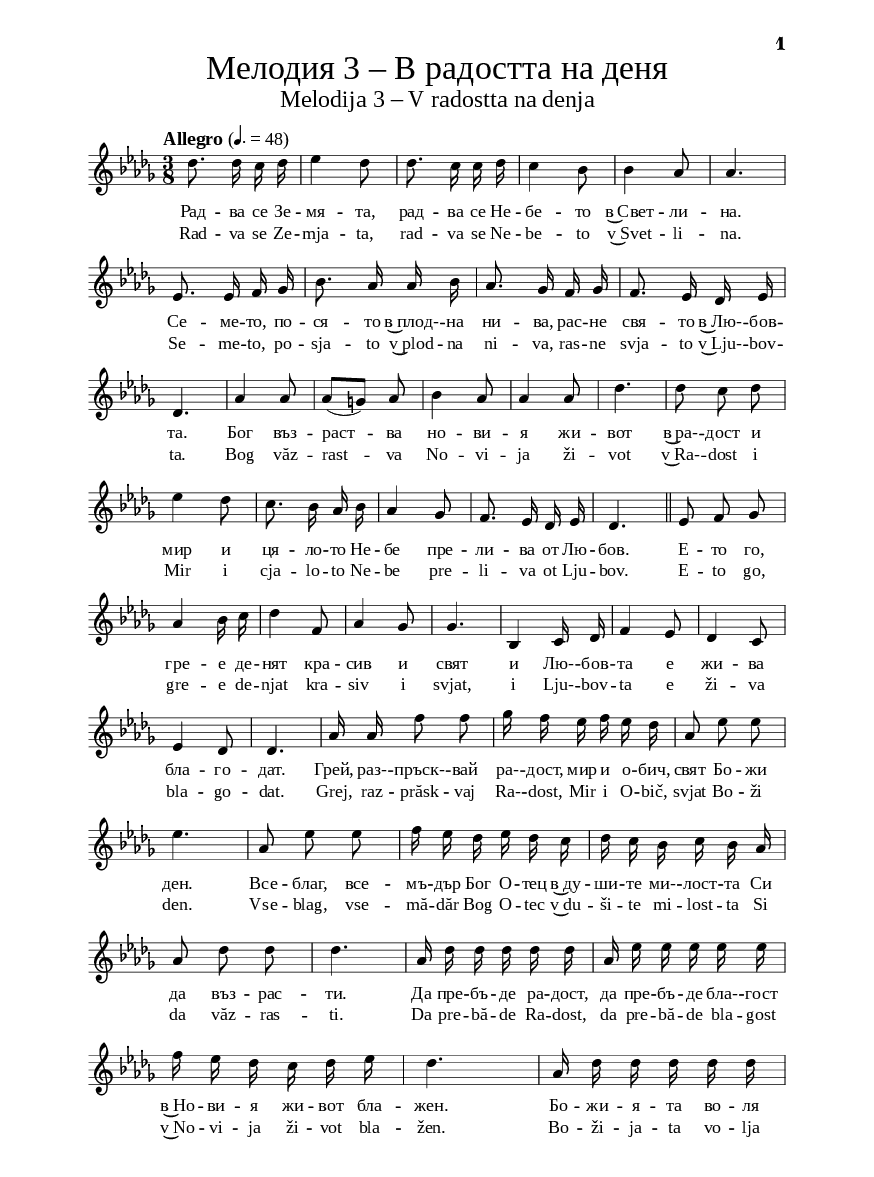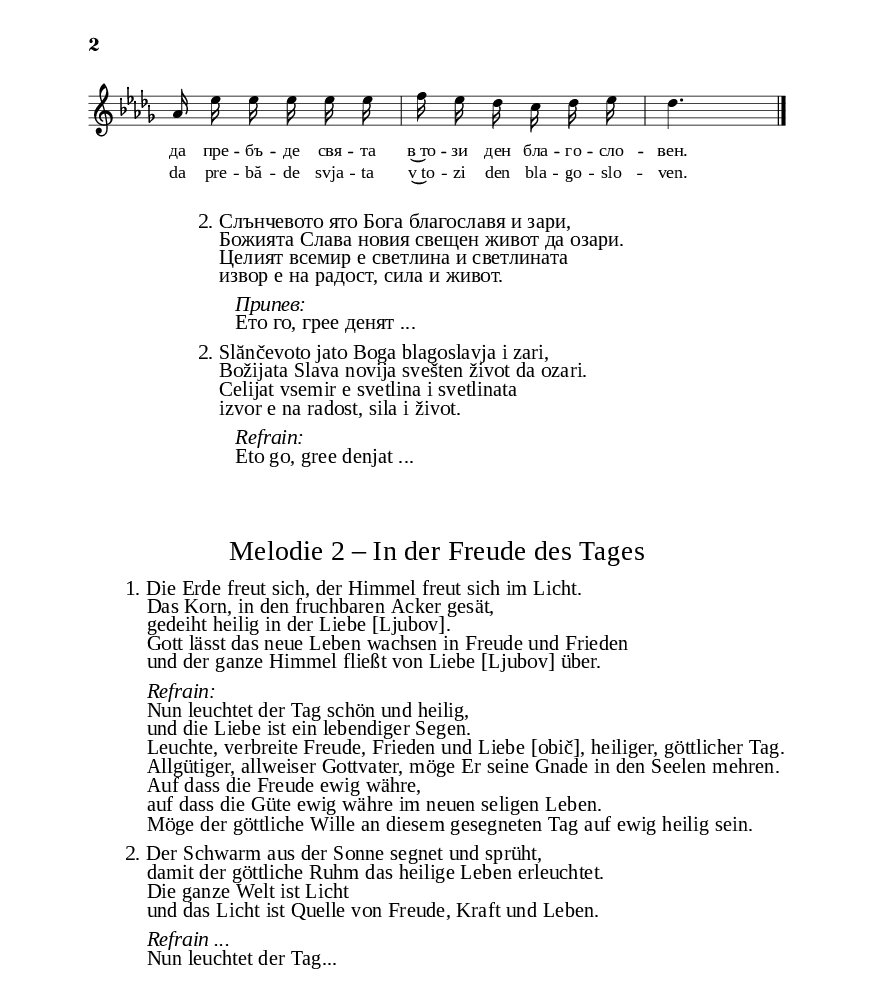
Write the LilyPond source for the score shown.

\version "2.24.3"

% include paper part and global functions
\include "include/globals.ily"

\bookpart {
  \label #'ref221
  \tocItem \markup "Мелодия – В радостта... – Melodija – V radostta..."
  \include "include/bookpart-paper.ily"
  \score {
    \include "include/score-layout.ily"

    \new Voice \absolute {
      \clef treble
      \key des \major
      \time 3/8
      \tempoFunc "Allegro" 4. "48"
      \autoBeamOff
      des''8. des''16 c''16 des''16
      | % 2
      es''4 des''8 | % 3
      des''8. c''16 c''16 des''16
      | % 4
      c''4 bes'8  | % 5
      bes'4  as'8 | % 6
      as'4. | \break % 7
      es'8.  es'16  f'16  ges'16  | % 8
      bes'8.  as'16  as'16 bes'16  | % 9
      as'8.  ges'16  f'16  ges'16 |
      f'8.  es'16  des'16  es'16 | \break % 11
      des'4. | % 12
      as'4  as'8   | % 13
      as'8 [(  g'8 )]  as'8 | % 14
      bes'4  as'8  | % 15
      as'4  as'8 | % 16
      des''4.  | % 17
      des''8 c''8 des''8 | \break % 18
      es''4 des''8 | % 19
      c''8. bes'16  as'16 bes'16  |

      as'4  ges'8  | % 21
      f'8.  es'16  des'16  es'16 | % 22
      des'4. \bar "||"
      es'8  f'8  ges'8 | \break % 24
      as'4 bes'16 c''16  | % 25
      des''4  f'8 | % 26
      as'4  ges'8 | % 27
      ges'4. | % 28
      bes4  c'16  des'16   | % 29
      f'4  es'8  |
      des'4  c'8  \break | % 31
      es'4  des'8 | % 32
      des'4. | % 33
      as'16  as'16 f''8 f''8 | % 34
      ges''16 f''16 es''16 f''16
      es''16 des''16   | % 35
      as'8 es''8 es''8 | \break % 36
      es''4.  | % 37
      as'8 es''8 es''8   | % 38
      f''16 es''16 des''16 es''16
      des''16 c''16 | % 39
      des''16 c''16 bes'16 c''16
      bes'16  as'16 | \break
      as'8 des''8 des''8 | % 41
      des''4. | % 42
      as'16 des''16 des''16 des''16
      des''16 des''16  |   % 43
      as'16 es''16 es''16 es''16
      es''16 es''16 | \break % 44
      f''16 es''16 des''16 c''16
      des''16 es''16 |  % 45
      des''4. | % 46
      as'16 des''16 des''16 des''16
      des''16 des''16 \break | % 47
      as'16 es''16 es''16 es''16
      es''16 es''16 | % 48
      f''16 es''16 des''16 c''16
      des''16 es''16 | % 49
      des''4. \bar "|."
    }

    \addlyrics {
      Рад -- ва се Зе -- мя -- та, рад --
      ва се Не -- бе -- то в~Свет -- ли
      -- на. Се -- ме -- то, по -- ся -- то
      "в~плод-" -- на ни -- ва, рас -- не
      свя -- то "в~Лю-" -- бов -- та. Бог
      въз -- раст -- ва но -- ви -- я
      жи -- вот "в~ра-" -- дост и мир и
      ця -- ло -- то Не -- бе пре -- ли --
      ва от Лю -- бов. Е -- то го, гре --
      е де -- нят кра -- сив и свят и
      "Лю-" -- бов -- та е жи -- ва бла --
      го -- дат. Грей, "раз-" -- "пръск-" -- вай
      "ра-" -- дост, мир и о -- бич, свят
      Бо -- жи ден. Все -- благ, все --
      мъ -- дър Бог О -- тец в~ду -- ши
      -- те "ми-" -- лост -- та Си да въз --
      рас -- ти. Да пре -- бъ -- де ра --
      дост, да пре -- бъ -- де "бла-" --
      гост в~Но -- ви -- я жи -- вот бла
      -- жен. Бо -- жи -- я -- та во -- ля
      да пре -- бъ -- де свя -- та в~то
      -- зи ден бла -- го -- сло -- вен.}

      \addlyrics {
        Rad -- va se Ze -- mja -- ta, rad --
        va se Ne -- be -- to v~Svet -- li
        -- na. Se -- me -- to, po -- sja -- to
        v~plod -- na ni -- va, ras -- ne
        svja -- to "v~Lju-" -- bov -- ta. Bog
        văz -- rast -- va No -- vi -- ja
        ži -- vot "v~Ra-" -- dost i Mir i
        cja -- lo -- to Ne -- be pre -- li --
        va ot Lju -- bov. E -- to go, gre --
        e de -- njat kra -- siv i svjat, i
        "Lju-" -- bov -- ta e ži -- va bla --
        go -- dat. Grej, raz -- "prăsk" -- vaj
        "Ra-" -- dost, Mir i O -- bič, svjat
        Bo -- ži den. Vse -- blag, vse --
        mă -- dăr Bog O -- tec v~du -- ši
        -- te mi -- lost -- ta Si da văz --
        ras -- ti. Da pre -- bă -- de Ra --
        dost, da pre -- bă -- de bla --
        gost v~No -- vi -- ja ži -- vot bla
        -- žen. Bo -- ži -- ja -- ta vo -- lja
        da pre -- bă -- de svja -- ta v~to
        -- zi den bla -- go -- slo -- ven.}


        \header {
          title = \titleFunc "Мелодия 3 – В радостта на деня" "Melodija 3 – V radostta na denja"
        }

        \midi{}

      } % score
      
      \markup \vspace #1

      \markup \abs-fontsize #10 {
\hspace #15
        \override #`(baseline-skip . ,bgCoupletBaselineSkip) % affects space between column lines
        \column {


          \line {  2. Слънчевото ято Бога благославя и зари,}

          \line {   "   " Божията Слава новия свещен живот да озари.}

          \line {   "   " Целият всемир е светлина и светлината}

          \line {   "   " извор е на радост, сила и живот.}
          \vspace #0.5
          \line \italic {   "      " Припев:}
          \line {   "      " Ето го, грее денят ...}
           \vspace #0.5
           
           
           \line {  2. Slănčevoto jato Boga blagoslavja i zari,}

          \line {   "   " Božijata Slava novija svešten život da ozari.}

          \line {   "   " Celijat vsemir e svetlina i svetlinata}

          \line {   "   " izvor e na radost, sila i život.}
          \vspace #0.5
          \line \italic {   "      " Refrain:}
          \line {   "      " Eto go, gree denjat ...}
           
        }
      
      } % markup

\markup \vspace #3

      % include foreign translation(s) of the song
      \version "2.24.3"

\markup \fill-line { \fontsize #deTitleFontSize "Melodie 2 – In der Freude des Tages" }
\markup \null
\markup \null
\markup \abs-fontsize #10  {
  \hspace #5
  \override #`(baseline-skip . ,deCoupletBaselineSkip)

  \column {

 \line { 1.  Die Erde freut sich, der Himmel freut sich im Licht.}

 \line { "   "Das Korn, in den fruchbaren Acker gesät,}

 \line { "   "gedeiht heilig in der Liebe [Ljubov]. }

 \line { "   "Gott lässt das neue Leben wachsen in Freude und Frieden}

 \line { "   "und der ganze Himmel fließt von Liebe [Ljubov] über.}
 \vspace #0.5

 \line \italic { "   "Refrain:}

 \line { "   "Nun leuchtet der Tag schön und heilig,}

 \line { "   "und die Liebe ist ein lebendiger Segen.}

 \line { "   "Leuchte, verbreite Freude, Frieden und Liebe [obič], heiliger, göttlicher Tag. }

 \line { "   "Allgütiger, allweiser Gottvater, möge Er seine Gnade in den Seelen mehren.}

 \line { "   "Auf dass die Freude ewig währe, }
 
  \line { "   " auf dass die Güte ewig währe im neuen seligen Leben.}

 \line { "   "Möge der göttliche Wille an diesem gesegneten Tag auf ewig heilig sein.}
 \vspace #0.5

 \line { 2. Der Schwarm aus der Sonne segnet und sprüht, }
 
  \line { "   "damit der göttliche Ruhm das heilige Leben erleuchtet. }

 \line { "   "Die ganze Welt ist Licht }
 \line { "   " und das Licht ist Quelle von Freude, Kraft und Leben.}


\vspace #0.5

\line \italic {"   " Refrain ...}

 \line { "   "Nun leuchtet der Tag...}

  }
}


    } % bookpart

    % Più mosso
    %
